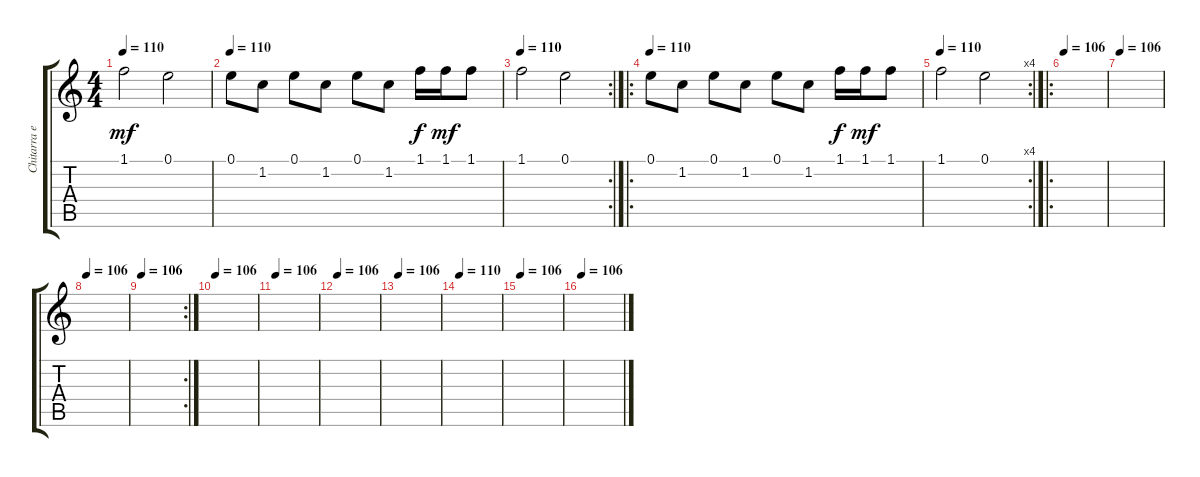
\track ("Chitarra elettrica 2" "Chitarra e") {instrument distortionguitar}
\staff {score tabs}
\tuning (E4 B3 G3 D3 A2 E2) {hide}
\ts (4 4)
\tempo 110
\clef g2
\ks c
1.1.2{dy mf} 0.1.2 |
\tempo 110
0.1.8 1.2.8 0.1.8 1.2.8 0.1.8 1.2.8 1.1.16{dy f} 1.1.16{dy mf} 1.1.8 |
\rc 2
\tempo 110
1.1.2 0.1.2 |
\ro
\tempo 110
0.1.8 1.2.8 0.1.8 1.2.8 0.1.8 1.2.8 1.1.16{dy f} 1.1.16{dy mf} 1.1.8 |
\rc 4
\tempo 110
1.1.2 0.1.2 |
\ro
\tempo 110
\tempo 106
|
\tempo 110
\tempo 106
|
\tempo 110
\tempo 106
|
\rc 2
\tempo 110
\tempo 106
|
\tempo 110
\tempo 106
|
\tempo 110
\tempo 106
|
\tempo 110
\tempo 106
|
\tempo 110
\tempo 106
|
\tempo 106
\tempo 110
|
\tempo 106
|
\tempo 110
\tempo 106
